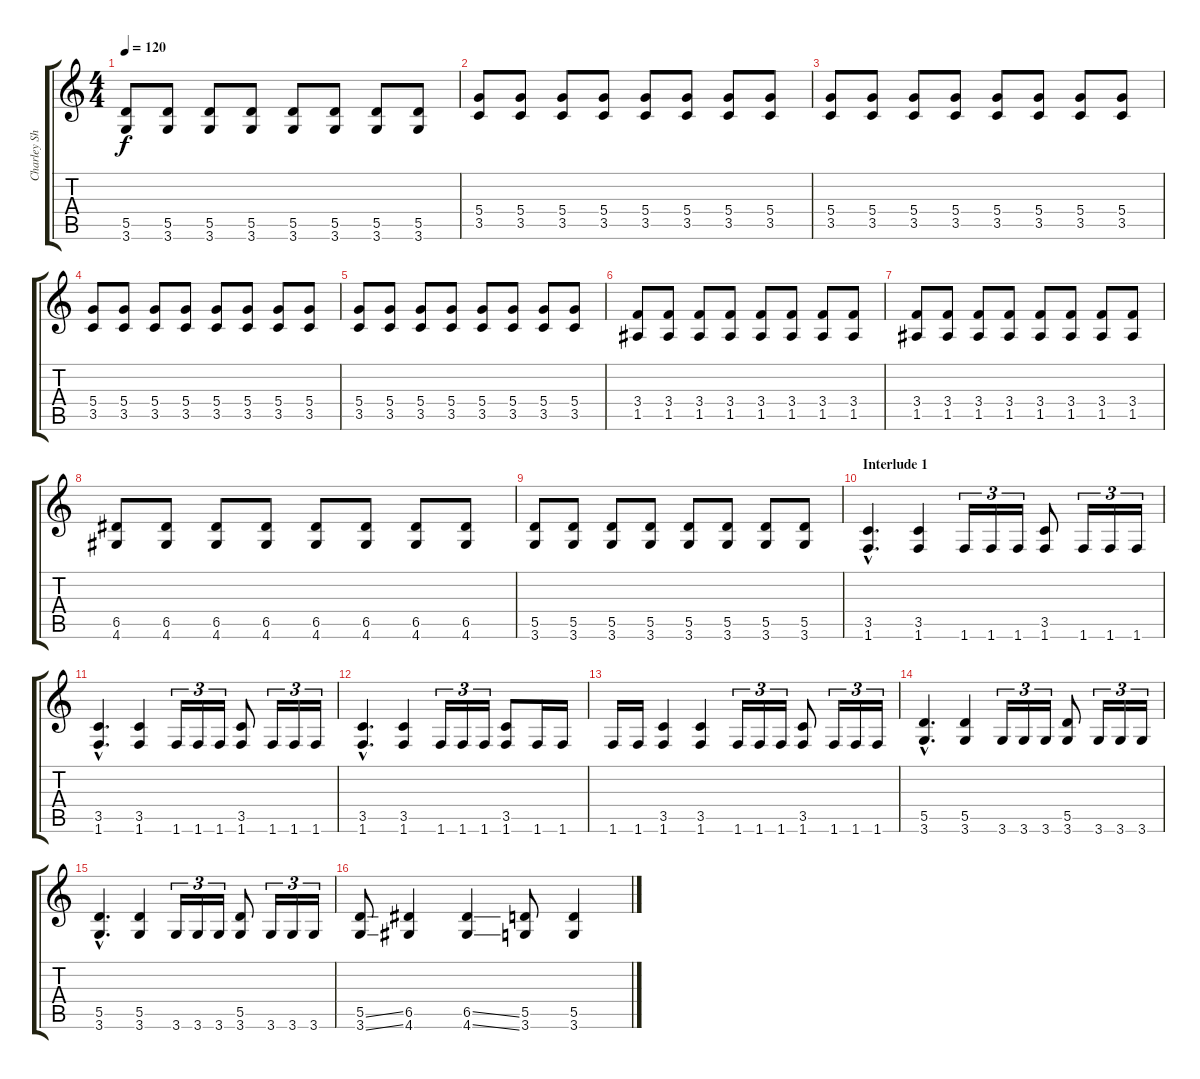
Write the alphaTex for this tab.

\track ("Charley Shackelford" "Charley Sh") {instrument distortionguitar}
\staff {score tabs}
\tuning (E4 B3 G3 D3 A2 E2) {hide}
\ts (4 4)
\tempo 120
\clef g2
\ks c
(5.5 3.6).8{dy f} (5.5 3.6).8 (5.5 3.6).8 (5.5 3.6).8 (5.5 3.6).8 (5.5 3.6).8 (5.5 3.6).8 (5.5 3.6).8 |
(5.4 3.5).8 (5.4 3.5).8 (5.4 3.5).8 (5.4 3.5).8 (5.4 3.5).8 (5.4 3.5).8 (5.4 3.5).8 (5.4 3.5).8 |
(5.4 3.5).8 (5.4 3.5).8 (5.4 3.5).8 (5.4 3.5).8 (5.4 3.5).8 (5.4 3.5).8 (5.4 3.5).8 (5.4 3.5).8 |
(5.4 3.5).8 (5.4 3.5).8 (5.4 3.5).8 (5.4 3.5).8 (5.4 3.5).8 (5.4 3.5).8 (5.4 3.5).8 (5.4 3.5).8 |
(5.4 3.5).8 (5.4 3.5).8 (5.4 3.5).8 (5.4 3.5).8 (5.4 3.5).8 (5.4 3.5).8 (5.4 3.5).8 (5.4 3.5).8 |
(3.4 1.5).8 (3.4 1.5).8 (3.4 1.5).8 (3.4 1.5).8 (3.4 1.5).8 (3.4 1.5).8 (3.4 1.5).8 (3.4 1.5).8 |
(3.4 1.5).8 (3.4 1.5).8 (3.4 1.5).8 (3.4 1.5).8 (3.4 1.5).8 (3.4 1.5).8 (3.4 1.5).8 (3.4 1.5).8 |
(6.5 4.6).8 (6.5 4.6).8 (6.5 4.6).8 (6.5 4.6).8 (6.5 4.6).8 (6.5 4.6).8 (6.5 4.6).8 (6.5 4.6).8 |
(5.5 3.6).8 (5.5 3.6).8 (5.5 3.6).8 (5.5 3.6).8 (5.5 3.6).8 (5.5 3.6).8 (5.5 3.6).8 (5.5 3.6).8 |
\section ("" "Interlude 1")
(3.5{hac} 1.6{hac}).4{d} (3.5 1.6).4 1.6.16{tu (3 2)} 1.6.16{tu (3 2)} 1.6.16{tu (3 2)} (3.5 1.6).8 1.6.16{tu (3 2)} 1.6.16{tu (3 2)} 1.6.16{tu (3 2)} |
(3.5{hac} 1.6{hac}).4{d} (3.5 1.6).4 1.6.16{tu (3 2)} 1.6.16{tu (3 2)} 1.6.16{tu (3 2)} (3.5 1.6).8 1.6.16{tu (3 2)} 1.6.16{tu (3 2)} 1.6.16{tu (3 2)} |
(3.5{hac} 1.6{hac}).4{d} (3.5 1.6).4 1.6.16{tu (3 2)} 1.6.16{tu (3 2)} 1.6.16{tu (3 2)} (3.5 1.6).8 1.6.16 1.6.16 |
1.6.16 1.6.16 (3.5 1.6).4 (3.5 1.6).4 1.6.16{tu (3 2)} 1.6.16{tu (3 2)} 1.6.16{tu (3 2)} (3.5 1.6).8 1.6.16{tu (3 2)} 1.6.16{tu (3 2)} 1.6.16{tu (3 2)} |
(5.5{hac} 3.6{hac}).4{d} (5.5 3.6).4 3.6.16{tu (3 2)} 3.6.16{tu (3 2)} 3.6.16{tu (3 2)} (5.5 3.6).8 3.6.16{tu (3 2)} 3.6.16{tu (3 2)} 3.6.16{tu (3 2)} |
(5.5{hac} 3.6{hac}).4{d} (5.5 3.6).4 3.6.16{tu (3 2)} 3.6.16{tu (3 2)} 3.6.16{tu (3 2)} (5.5 3.6).8 3.6.16{tu (3 2)} 3.6.16{tu (3 2)} 3.6.16{tu (3 2)} |
(5.5{ss} 3.6{ss}).8 (6.5 4.6).4 (6.5{ss} 4.6{ss}).4 (5.5 3.6).8 (5.5 3.6).4
